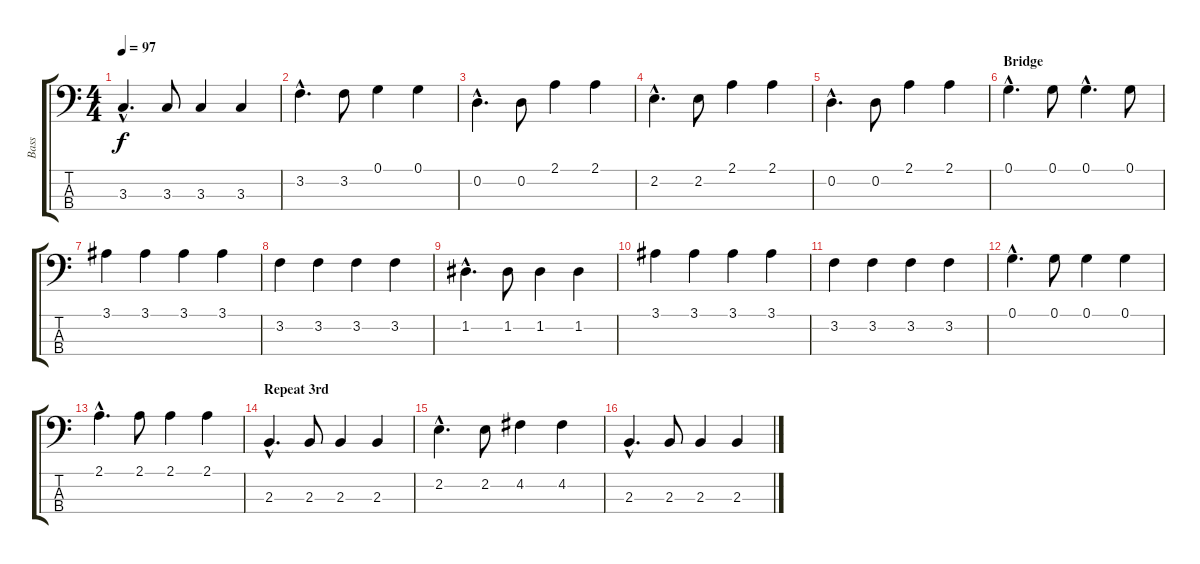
\track ("Bass" "Bass") {instrument electricbassfinger}
\staff {score tabs}
\tuning (G2 D2 A1 E1) {hide}
\ts (4 4)
\tempo 97
\clef f4
\ks c
3.3{hac}.4{d dy f} 3.3.8 3.3.4 3.3.4 |
3.2{hac}.4{d} 3.2.8 0.1.4 0.1.4 |
0.2{hac}.4{d} 0.2.8 2.1.4 2.1.4 |
2.2{hac}.4{d} 2.2.8 2.1.4 2.1.4 |
0.2{hac}.4{d} 0.2.8 2.1.4 2.1.4 |
\section ("" "Bridge")
0.1{hac}.4{d} 0.1.8 0.1{hac}.4{d} 0.1.8 |
3.1.4 3.1.4 3.1.4 3.1.4 |
3.2.4 3.2.4 3.2.4 3.2.4 |
1.2{hac}.4{d} 1.2.8 1.2.4 1.2.4 |
3.1.4 3.1.4 3.1.4 3.1.4 |
3.2.4 3.2.4 3.2.4 3.2.4 |
0.1{hac}.4{d} 0.1.8 0.1.4 0.1.4 |
2.1{hac}.4{d} 2.1.8 2.1.4 2.1.4 |
\section ("" "Repeat 3rd ")
2.3{hac}.4{d} 2.3.8 2.3.4 2.3.4 |
2.2{hac}.4{d} 2.2.8 4.2.4 4.2.4 |
2.3{hac}.4{d} 2.3.8 2.3.4 2.3.4
